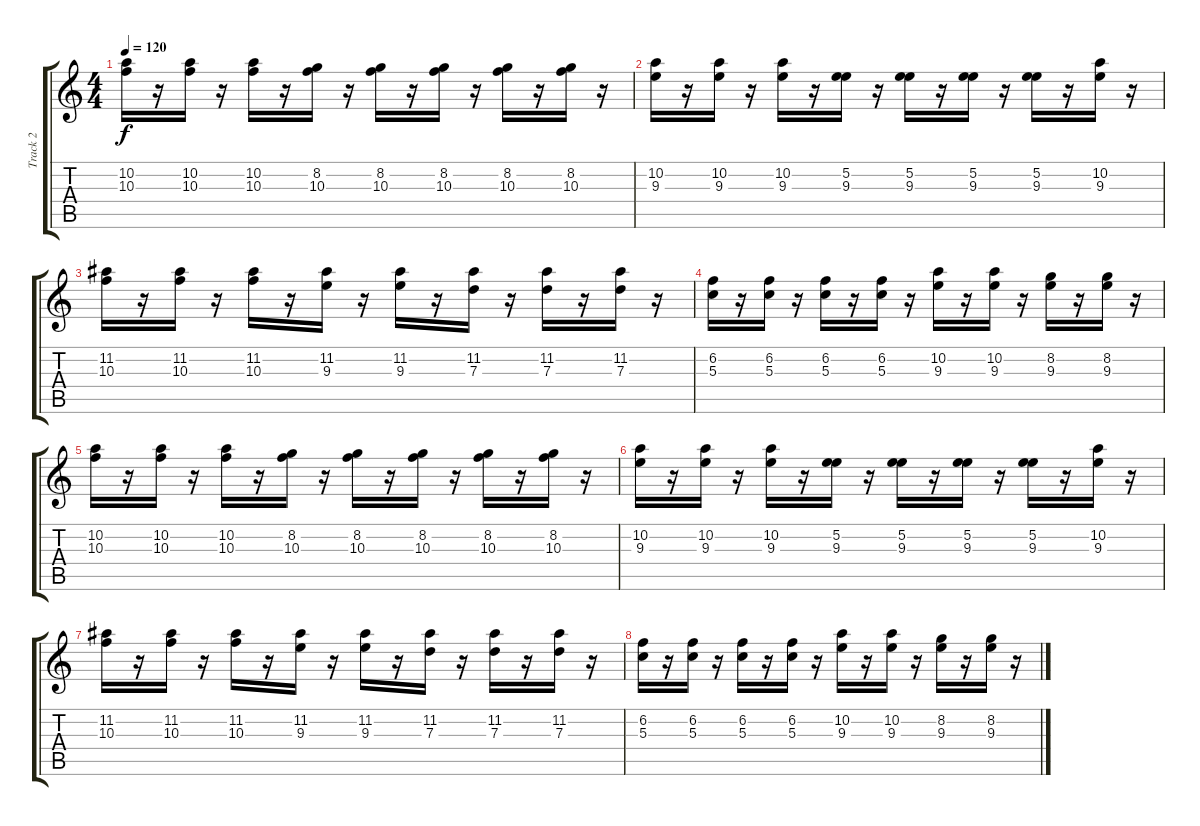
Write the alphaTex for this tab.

\track ("Track 2" "Track 2") {instrument distortionguitar}
\staff {score tabs}
\tuning (E4 B3 G3 D3 A2 E2) {hide}
\ts (4 4)
\tempo 120
\clef g2
\ks c
(10.2 10.3).16{dy f} r.16 (10.2 10.3).16 r.16 (10.2 10.3).16 r.16 (8.2 10.3).16 r.16 (8.2 10.3).16 r.16 (8.2 10.3).16 r.16 (8.2 10.3).16 r.16 (8.2 10.3).16 r.16 |
(10.2 9.3).16 r.16 (10.2 9.3).16 r.16 (10.2 9.3).16 r.16 (5.2 9.3).16 r.16 (5.2 9.3).16 r.16 (5.2 9.3).16 r.16 (5.2 9.3).16 r.16 (10.2 9.3).16 r.16 |
(11.2 10.3).16 r.16 (11.2 10.3).16 r.16 (11.2 10.3).16 r.16 (11.2 9.3).16 r.16 (11.2 9.3).16 r.16 (11.2 7.3).16 r.16 (11.2 7.3).16 r.16 (11.2 7.3).16 r.16 |
(6.2 5.3).16 r.16 (6.2 5.3).16 r.16 (6.2 5.3).16 r.16 (6.2 5.3).16 r.16 (10.2 9.3).16 r.16 (10.2 9.3).16 r.16 (8.2 9.3).16 r.16 (8.2 9.3).16 r.16 |
(10.2 10.3).16 r.16 (10.2 10.3).16 r.16 (10.2 10.3).16 r.16 (8.2 10.3).16 r.16 (8.2 10.3).16 r.16 (8.2 10.3).16 r.16 (8.2 10.3).16 r.16 (8.2 10.3).16 r.16 |
(10.2 9.3).16 r.16 (10.2 9.3).16 r.16 (10.2 9.3).16 r.16 (5.2 9.3).16 r.16 (5.2 9.3).16 r.16 (5.2 9.3).16 r.16 (5.2 9.3).16 r.16 (10.2 9.3).16 r.16 |
(11.2 10.3).16 r.16 (11.2 10.3).16 r.16 (11.2 10.3).16 r.16 (11.2 9.3).16 r.16 (11.2 9.3).16 r.16 (11.2 7.3).16 r.16 (11.2 7.3).16 r.16 (11.2 7.3).16 r.16 |
(6.2 5.3).16 r.16 (6.2 5.3).16 r.16 (6.2 5.3).16 r.16 (6.2 5.3).16 r.16 (10.2 9.3).16 r.16 (10.2 9.3).16 r.16 (8.2 9.3).16 r.16 (8.2 9.3).16 r.16
